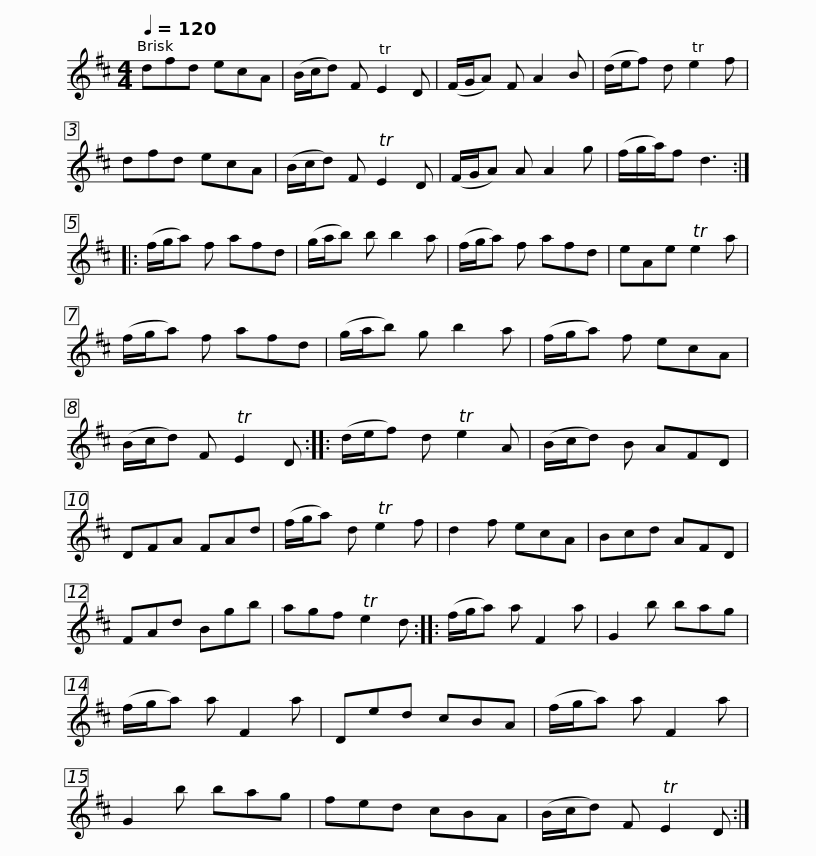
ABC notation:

X:1
L:1/8
Q:1/4=120
M:4/4
I:linebreak $
K:D
V:1 treble
V:1
 dfd ecA | (B/c/d) F TE2 D | (F/G/A) F A2 B | (d/e/f) d Te2 f | dfd ecA | %5
 (B/c/d) F TE2 D | (F/G/A) A A2 g |$ (f/g/a/)f d3 :: (f/g/a) f afd | (g/a/b) b b2 a | %10
 (f/g/a) f afd | eAe Te2 a | (f/g/a) f afd |$ (g/a/b) g b2 a | (f/g/a) f ecA | %15
 (B/c/d) F TE2 D :: (d/e/f) d Te2 A | (B/c/d) B AFD | DFA FAd |$ (f/g/a) d Te2 f | %20
 d2 f ecA | Bcd AFD | FAd Bgb | agf Te2 d :: (f/g/a) a F2 a | %25
 G2 b bag |$ (f/g/a) a F2 a | Ded cBA | (f/g/a) a F2 a | G2 b bag | %30
 fed cBA | (B/c/d) F TE2 D :| %32
